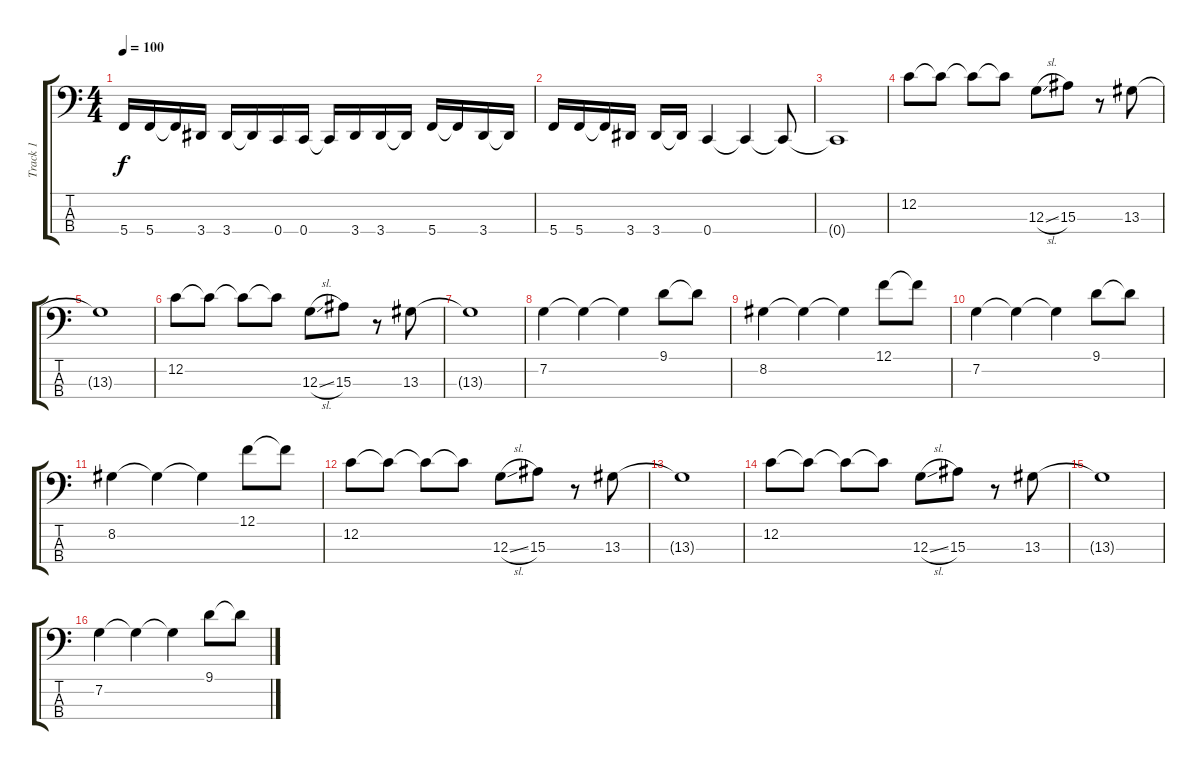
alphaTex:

\track ("Track 1" "Track 1") {instrument acousticbass}
\staff {score tabs}
\tuning (F2 C2 G1 C1) {hide}
\ts (4 4)
\tempo 100
\clef f4
\ks c
5.4.16{dy f} 5.4.16 5.4{t}.16 3.4.16 3.4.16 3.4{t}.16 0.4.16 0.4.16 0.4{t}.16 3.4.16 3.4.16 3.4{t}.16 5.4.16 5.4{t}.16 3.4.16 3.4{t}.16 |
5.4.16 5.4.16 5.4{t}.16 3.4.16 3.4.16 3.4{t}.16 0.4.4 0.4{t}.4 0.4{t}.8 |
0.4{t}.1 |
12.2.8 12.2{t}.8 12.2{t}.8 12.2{t}.8 12.3{sl}.8 15.3.8 r.8 13.3.8 |
13.3{t}.1 |
12.2.8 12.2{t}.8 12.2{t}.8 12.2{t}.8 12.3{sl}.8 15.3.8 r.8 13.3.8 |
13.3{t}.1 |
7.2.4 7.2{t}.4 7.2{t}.4 9.1.8 9.1{t}.8 |
8.2.4 8.2{t}.4 8.2{t}.4 12.1.8 12.1{t}.8 |
7.2.4 7.2{t}.4 7.2{t}.4 9.1.8 9.1{t}.8 |
8.2.4 8.2{t}.4 8.2{t}.4 12.1.8 12.1{t}.8 |
12.2.8 12.2{t}.8 12.2{t}.8 12.2{t}.8 12.3{sl}.8 15.3.8 r.8 13.3.8 |
13.3{t}.1 |
12.2.8 12.2{t}.8 12.2{t}.8 12.2{t}.8 12.3{sl}.8 15.3.8 r.8 13.3.8 |
13.3{t}.1 |
7.2.4 7.2{t}.4 7.2{t}.4 9.1.8 9.1{t}.8
